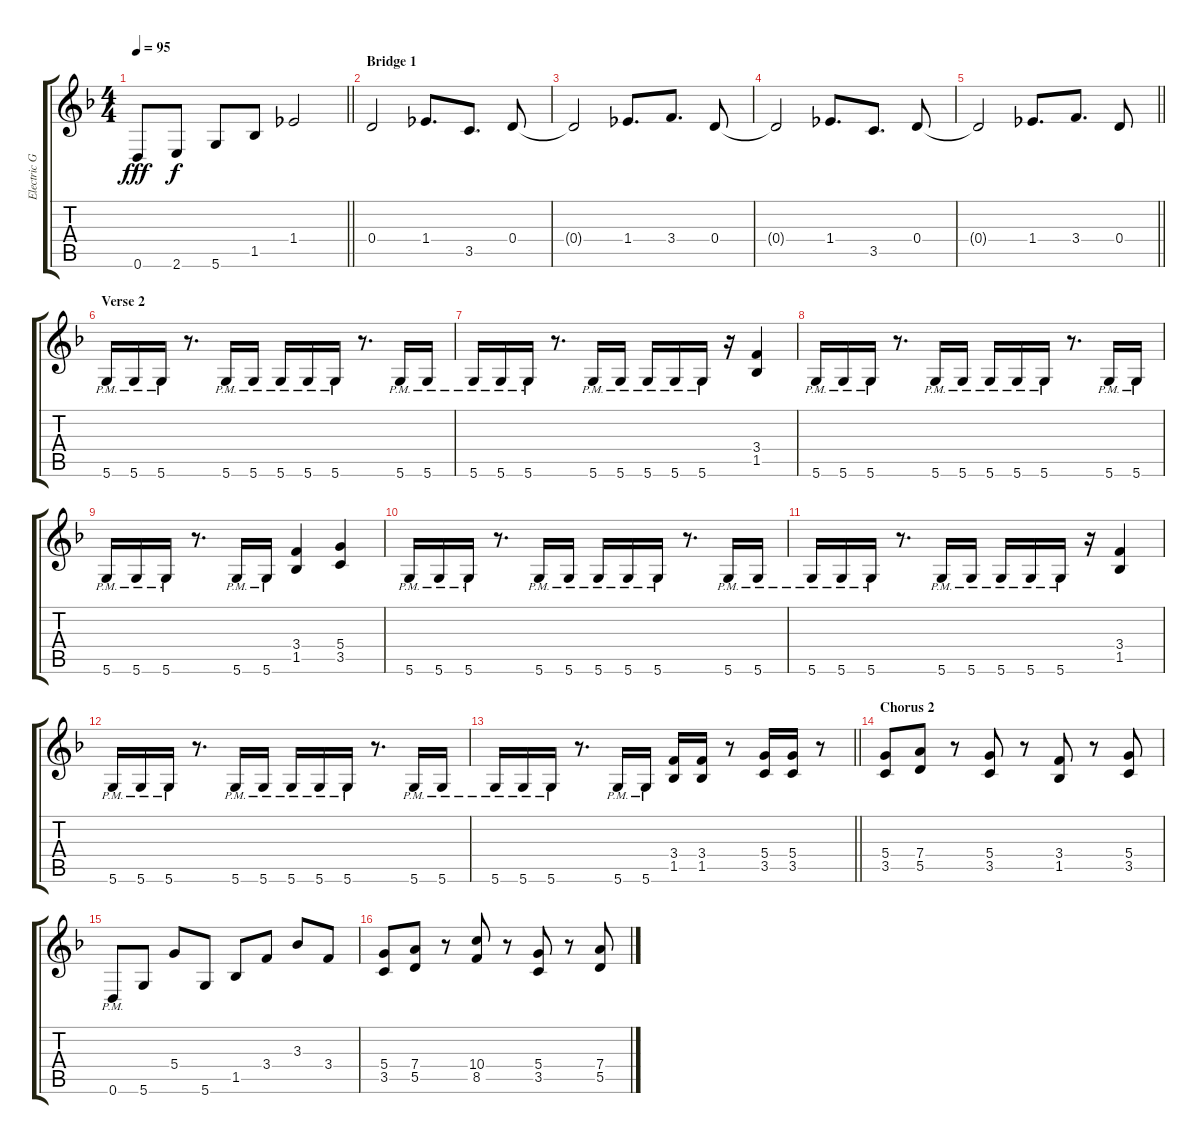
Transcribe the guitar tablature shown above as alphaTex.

\track ("Electric Guitar (Glenn Tipton)" "Electric G") {instrument distortionguitar}
\staff {score tabs}
\tuning (E4 B3 G3 D3 A2 D2) {hide}
\ts (4 4)
\tempo 95
\clef g2
\barLineRight lightlight
\ks dminor
0.6.8{dy fff} 2.6.8{dy f} 5.6.8 1.5.8 1.4.2 |
\section ("" "Bridge 1")
0.4.2 1.4.8{d} 3.5.8{d} 0.4.8 |
0.4{t}.2 1.4.8{d} 3.4.8{d} 0.4.8 |
0.4{t}.2 1.4.8{d} 3.5.8{d} 0.4.8 |
\barLineRight lightlight
0.4{t}.2 1.4.8{d} 3.4.8{d} 0.4.8 |
\section ("" "Verse 2")
5.6{pm}.16 5.6{pm}.16 5.6{pm}.16 r.8{d} 5.6{pm}.16 5.6{pm}.16 5.6{pm}.16 5.6{pm}.16 5.6{pm}.16 r.8{d} 5.6{pm}.16 5.6{pm}.16 |
5.6{pm}.16 5.6{pm}.16 5.6{pm}.16 r.8{d} 5.6{pm}.16 5.6{pm}.16 5.6{pm}.16 5.6{pm}.16 5.6{pm}.16 r.16 (3.4 1.5).4 |
5.6{pm}.16 5.6{pm}.16 5.6{pm}.16 r.8{d} 5.6{pm}.16 5.6{pm}.16 5.6{pm}.16 5.6{pm}.16 5.6{pm}.16 r.8{d} 5.6{pm}.16 5.6{pm}.16 |
5.6{pm}.16 5.6{pm}.16 5.6{pm}.16 r.8{d} 5.6{pm}.16 5.6{pm}.16 (3.4 1.5).4 (5.4 3.5).4 |
5.6{pm}.16 5.6{pm}.16 5.6{pm}.16 r.8{d} 5.6{pm}.16 5.6{pm}.16 5.6{pm}.16 5.6{pm}.16 5.6{pm}.16 r.8{d} 5.6{pm}.16 5.6{pm}.16 |
5.6{pm}.16 5.6{pm}.16 5.6{pm}.16 r.8{d} 5.6{pm}.16 5.6{pm}.16 5.6{pm}.16 5.6{pm}.16 5.6{pm}.16 r.16 (3.4 1.5).4 |
5.6{pm}.16 5.6{pm}.16 5.6{pm}.16 r.8{d} 5.6{pm}.16 5.6{pm}.16 5.6{pm}.16 5.6{pm}.16 5.6{pm}.16 r.8{d} 5.6{pm}.16 5.6{pm}.16 |
\barLineRight lightlight
5.6{pm}.16 5.6{pm}.16 5.6{pm}.16 r.8{d} 5.6{pm}.16 5.6{pm}.16 (3.4 1.5).16 (3.4 1.5).16 r.8 (5.4 3.5).16 (5.4 3.5).16 r.8 |
\section ("" "Chorus 2")
(5.4 3.5).8 (7.4 5.5).8 r.8 (5.4 3.5).8 r.8 (3.4 1.5).8 r.8 (5.4 3.5).8 |
0.6{pm}.8 5.6.8 5.4.8 5.6.8 1.5.8 3.4.8 3.3.8 3.4.8 |
(5.4 3.5).8 (7.4 5.5).8 r.8 (10.4 8.5).8 r.8 (5.4 3.5).8 r.8 (7.4 5.5).8
